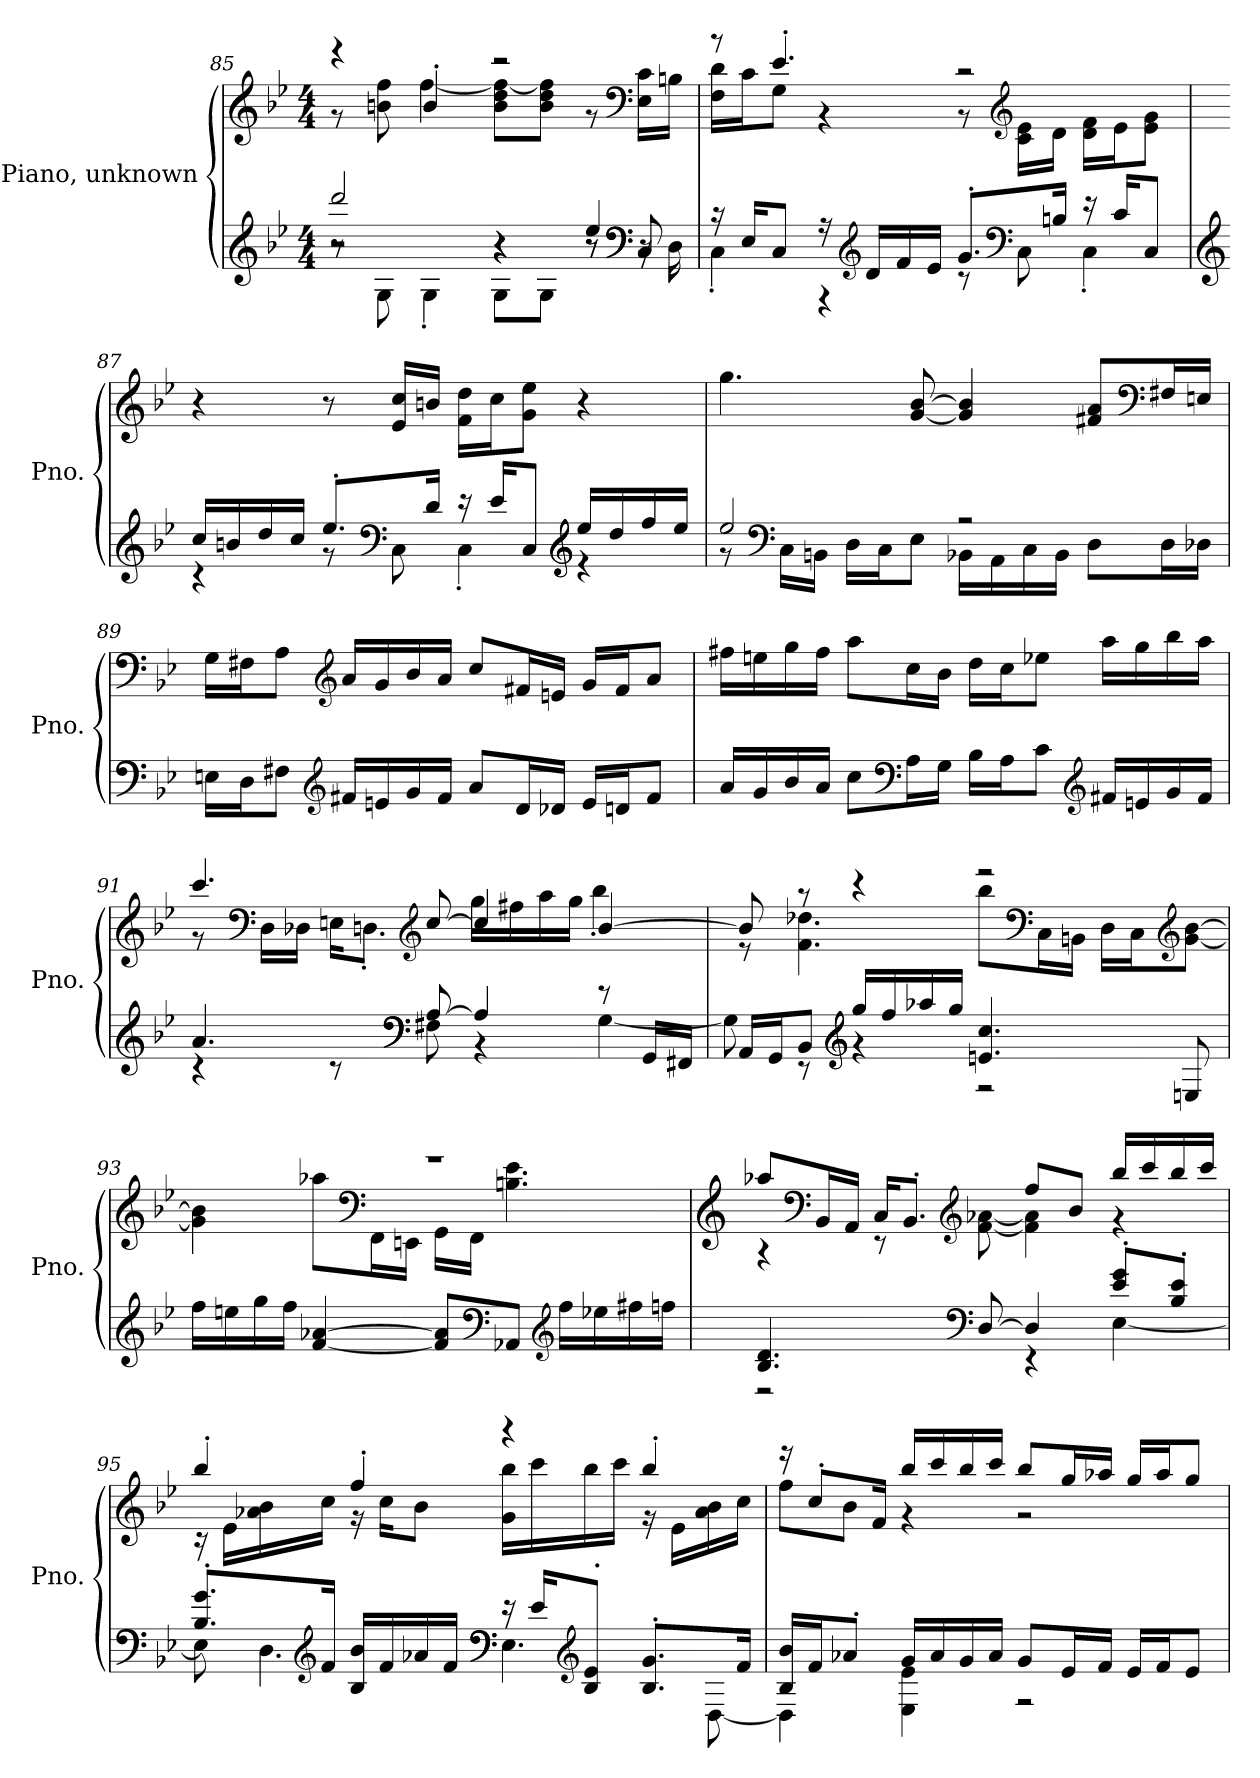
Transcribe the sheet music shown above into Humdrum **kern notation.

**kern	**kern
*part1	*part1
*staff2	*staff1
*I"Piano, unknown	*
*I'Pno.	*
*clefG2	*clefG2
*k[b-e-]	*k[b-e-]
*M4/4	*M4/4
=85	=85
*^	*^
*	*^	*	*
2ddd/	8r	2r	4r	8r
.	8G\	.	.	8bn\ 8ff\
.	4G'\	.	4b'/	[4ff\
4r	8G\L	4r	2r	8b\ 8dd\ 8ff\_L
.	8G\J	.	.	8b\ 8dd\ 8ff\]J
4ee-/	8r	8r	.	8r
*clefF4	*	*	*clefF4	*
.	16r	8C/	.	16E-\ 16c\LL
.	16D\	.	.	16Bn\JJ
*	*v	*v	*	*
!!LO:LB:g=z	!!
=86	=86	=86	=86
16r	4C'\	8r	16F\ 16d\LL
16E-/KL	.	.	16c\J
8C/J	.	4.e-'/	8G\J
16r	4r	.	4r
*clefG2	*	*	*
16d/LL	.	.	.
16f/	.	.	.
16e-/JJ	.	.	.
8.g'/L	8r	2r	8r
*clefF4	*	*clefG2	*
.	8C\	.	16c\ 16e-\LL
16Bn/Jk	.	.	16d\JJ
16r	4C'\	.	16d\ 16f\LL
16c/KL	.	.	16e-\J
8C/J	.	.	8e-\ 8g\J
*	*	*v	*v
=87	=87	=87
*clefG2	*	*
16cc/LL	4r	4r
16bn/	.	.
16dd/	.	.
16cc/JJ	.	.
8.ee-'/L	8r	8r
*clefF4	*	*
.	8C\	16e-/ 16cc/LL
16d/Jk	.	16bn/JJ
16r	4C'\	16f\ 16dd\LL
16e-/KL	.	16cc\J
8C/J	.	8g\ 8ee-\J
*clefG2	*	*
16ee-/LL	4r	4r
16dd/	.	.
16ff/	.	.
16ee-/JJ	.	.
!!LO:LB:g=z
=88	=88	=88
2ee-/	8r	4.gg\
*clefF4	*	*
.	16C\LL	.
.	16BBn\JJ	.
.	16D\LL	.
.	16C\J	.
.	8E-\J	[8g/ [8b-/
2r	16BB-X\LL	4g/] 4b-/]
.	16AA\	.
.	16C\	.
.	16BB-\JJ	.
.	8D\L	8f#X/ 8a/L
*	*	*clefF4
.	16D\L	16F#X/L
.	16D-X\JJ	16En/JJ
*v	*v	*
=89	=89
16En\LL	16G\LL
16D\J	16F#X\J
8F#X\J	8A\J
*clefG2	*clefG2
16f#X/LL	16a/LL
16en/	16g/
16g/	16b-/
16f#/JJ	16a/JJ
8a/L	8cc/L
16d/L	16f#X/L
16d-X/JJ	16en/JJ
16e/LL	16g/LL
16dn/J	16f#/J
8f#/J	8a/J
!!LO:LB:g=z
=90	=90
16a/LL	16ff#X\LL
16g/	16een\
16b-/	16gg\
16a/JJ	16ff#\JJ
8cc\L	8aa\L
*clefF4	*
16A\L	16cc\L
16G\JJ	16b-\JJ
16B-\LL	16dd\LL
16A\J	16cc\J
8c\J	8ee-X\J
*clefG2	*
16f#X/LL	16aa\LL
16en/	16gg\
16g/	16bb-\
16f#/JJ	16aa\JJ
=91	=91
*^	*^
4.a/	4r	4.ccc/	8r
*	*	*clefF4	*
.	.	.	16D\LL
.	.	.	16D-X\JJ
.	8r	.	16En\KL
.	.	.	8.Dn'\J
*clefF4	*	*clefG2	*
[8A/	8F#X\	[8cc/	.
4A/]	4r	4cc/]	16gg\LL
.	.	.	16ff#X\
.	.	.	16aa\
.	.	.	16gg\JJ
8r	[4G\	[4b-/	4bb-'\
16GG/LL	.	.	.
16FF#X/JJ	.	.	.
!!LO:LB:g=z	!!
=92	=92	=92	=92
16AA/LL	8G\]	8b-/]	8r
16GG/J	.	.	.
8BB-/J	8r	8r	4.f\ 4.dd-X\
*clefG2	*	*	*
16gg/LL	4r	4r	.
16ff/	.	.	.
16aa-X/	.	.	.
16gg/JJ	.	.	.
4.en/ 4.cc/	2r	2r	8bb-\L
*	*	*clefF4	*
.	.	.	16C\L
.	.	.	16BBn\JJ
.	.	.	16D\LL
.	.	.	16C\J
*	*	*clefG2	*
8En/	.	.	[8g\ [8b-\J
*v	*v	*	*
=93	=93	=93
16ff\LL	1r	4g\] 4b-\]
16een\	.	.
16gg\	.	.
16ff\JJ	.	.
[4f/ [4a-X/	.	8aa-X\L
*	*clefF4	*
.	.	16FF\L
.	.	16EEn\JJ
8f/] 8a-/]L	.	16GG\LL
.	.	16FF\JJ
*clefF4	*	*
8AA-X/J	.	4.Bn\ 4.e-\
*clefG2	*	*
16ff\LL	.	.
16ee-X\	.	.
16ff#X\	.	.
16ffn\JJ	.	.
!!LO:PB:g=z	!!
=94	=94	=94
*	*clefG2	*
*^	*	*
4.B-/ 4.d/	2r	8aa-X/L	4r
*	*	*clefF4	*
.	.	16BB-/L	.
.	.	16AA/JJ	.
.	.	16C/KL	8r
.	.	8.BB-'/J	.
*clefF4	*	*clefG2	*
[8D/	.	.	[8f\ [8a-X\
4D/]	4r	8ff/L	4f\] 4a-\]
.	.	8b-/J	.
8e-/' 8g/'L	[4E-\	16bb-/LL	4r
.	.	16ccc/	.
8B-/' 8e-/'J	.	16bb-/	.
.	.	16ccc/JJ	.
=95	=95	=95	=95
8.B-/' 8.g/'L	8E-\]	4bb-'/	16r
.	.	.	16e-\LL
.	4.D\	.	16a-X\ 16b-\
*clefG2	*	*	*
16f/Jk	.	.	16cc\JJ
16B-/ 16b-/LL	.	4ff'/	16r
16f/	.	.	16cc\KL
16a-X/	.	.	8b-\J
16f/JJ	.	.	.
*clefF4	*	*	*
16r	4.E-\	4r	16g\ 16bb-\LL
16e-/KL	.	.	16ccc\
*clefG2	*	*	*
8B-/' 8e-/'J	.	.	16bb-\
.	.	.	16ccc\JJ
8.B-/' 8.g/'L	.	4bb-'/	16r
.	.	.	16e-\LL
.	[8D\	.	16a-\ 16b-\
16f/Jk	.	.	16cc\JJ
!!LO:LB:g=z	!!
=96	=96	=96	=96
16B-/ 16b-/LL	4D\]	16r	8ff\L
16f/J	.	8cc'/L	.
8a-X'/J	.	.	8b-\J
.	.	16f/Jk	.
16g/LL	4E-\ 4e-\	16bb-/LL	4r
16a-/	.	16ccc/	.
16g/	.	16bb-/	.
16a-/JJ	.	16ccc/JJ	.
8g/L	2r	8bb-/L	2r
16e-/L	.	16gg/L	.
16f/JJ	.	16aa-X/JJ	.
16e-/LL	.	16gg/LL	.
16f/J	.	16aa-/J	.
8e-/J	.	8gg/J	.
*v	*v	*	*
*	*v	*v
=	=
*-	*-
